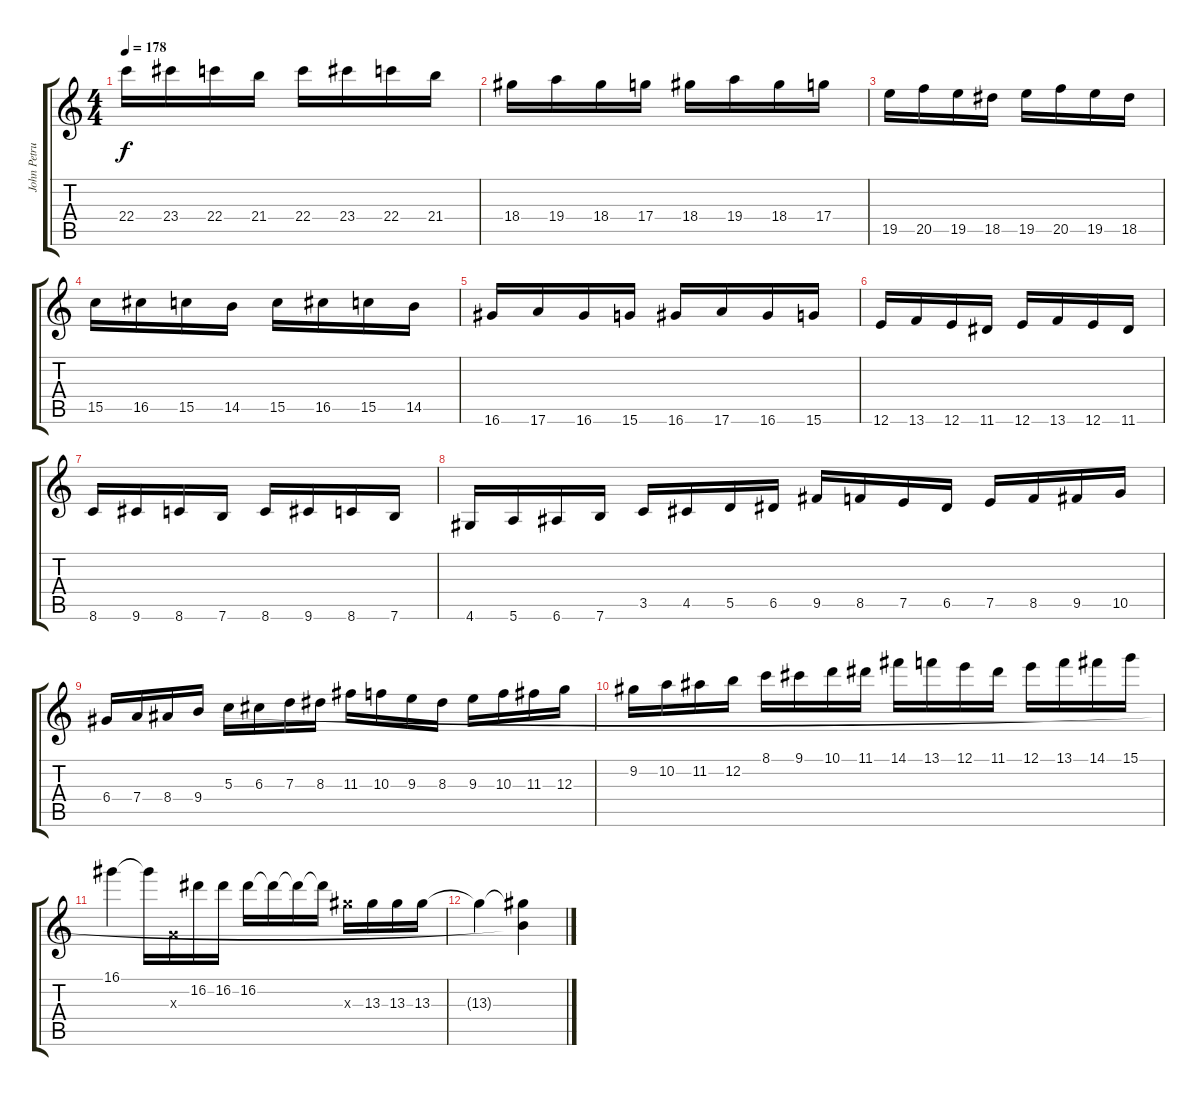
\track ("John Petrucci" "John Petru") {instrument distortionguitar}
\staff {score tabs}
\tuning (E4 B3 G3 D3 A2 E2) {hide}
\ts (4 4)
\tempo 178
\clef g2
\ks c
22.4.16{dy f} 23.4.16 22.4.16 21.4.16 22.4.16 23.4.16 22.4.16 21.4.16 |
18.4.16 19.4.16 18.4.16 17.4.16 18.4.16 19.4.16 18.4.16 17.4.16 |
19.5.16 20.5.16 19.5.16 18.5.16 19.5.16 20.5.16 19.5.16 18.5.16 |
15.5.16 16.5.16 15.5.16 14.5.16 15.5.16 16.5.16 15.5.16 14.5.16 |
16.6.16 17.6.16 16.6.16 15.6.16 16.6.16 17.6.16 16.6.16 15.6.16 |
12.6.16 13.6.16 12.6.16 11.6.16 12.6.16 13.6.16 12.6.16 11.6.16 |
8.6.16 9.6.16 8.6.16 7.6.16 8.6.16 9.6.16 8.6.16 7.6.16 |
4.6.16 5.6.16 6.6.16 7.6.16 3.5.16 4.5.16 5.5.16 6.5.16 9.5.16 8.5.16 7.5.16 6.5.16 7.5.16 8.5.16 9.5.16 10.5.16 |
6.4.16 7.4.16 8.4.16 9.4.16 5.3.16 6.3.16 7.3.16 8.3.16 11.3.16 10.3.16 9.3.16 8.3.16 9.3.16 10.3.16 11.3.16 12.3.16 |
9.2.16 10.2.16 11.2.16 12.2.16 8.1.16 9.1.16 10.1.16 11.1.16 14.1.16 13.1.16 12.1.16 11.1.16 12.1.16 13.1.16 14.1.16 15.1.16 |
16.1.4 16.1{t}.16 0.3{x}.16 16.2.16 16.2.16 16.2.16 16.2{t}.16 16.2{t}.16 16.2{t}.16 13.3{x}.16 13.3.16 13.3.16 13.3.16 |
13.3{t}.4 (13.3{t} 9.4{t}).4
